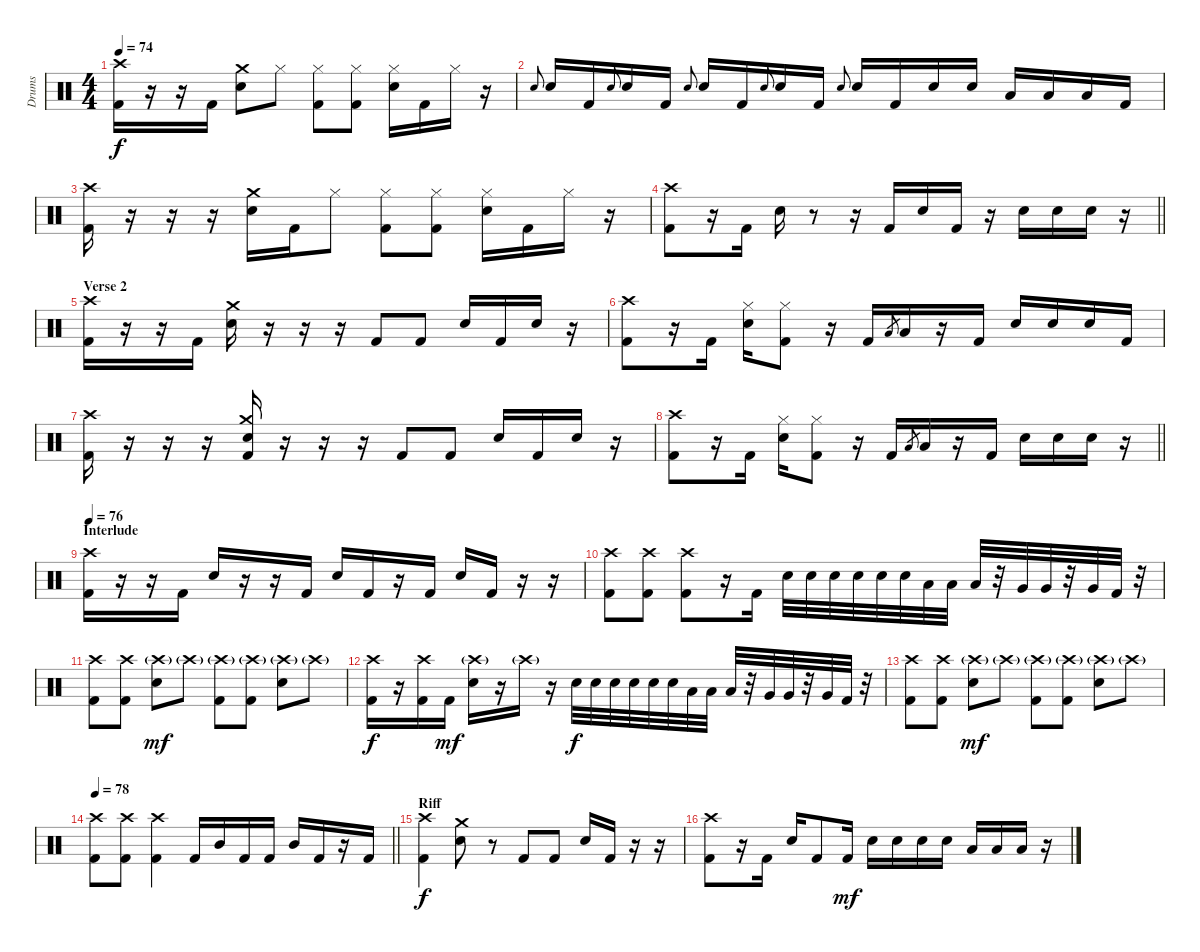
\track ("Drums" "Drums") {instrument percussion}
\staff {score}
\articulation defaults
\ts (4 4)
\tempo 74
\clef neutral
\ks c
("Crash high (hit)" "Kick (hit) 2").16{dy f} r.16 r.16 "Kick (hit) 2".16 ("Crash medium (hit)" "Snare (hit) 2").8 "Hi-Hat (closed)".8 ("Hi-Hat (closed)" "Kick (hit) 2").8 ("Hi-Hat (closed)" "Kick (hit) 2").8 ("Hi-Hat (closed)" "Snare (hit) 2").16 "Kick (hit) 2".16 "Hi-Hat (closed)".16 r.16 |
"Snare (hit) 2".8{gr onbeat} "Snare (hit) 2".16 "Kick (hit) 2".16 "Snare (hit) 2".8{gr onbeat} "Snare (hit) 2".16 "Kick (hit) 2".16 "Snare (hit) 2".8{gr onbeat} "Snare (hit) 2".16 "Kick (hit) 2".16 "Snare (hit) 2".8{gr onbeat} "Snare (hit) 2".16 "Kick (hit) 2".16 "Snare (hit) 2".8{gr onbeat} "Snare (hit) 2".16 "Kick (hit) 2".16 "Snare (hit) 2".16 "Snare (hit) 2".16 "Low Tom (hit)".16 "Low Tom (hit)".16 "Low Floor Tom (hit)".16 "Kick (hit) 2".16 |
("Crash high (hit)" "Kick (hit) 2").16 r.16 r.16 r.16 ("Crash medium (hit)" "Snare (hit) 2").16 "Kick (hit) 2".16 "Hi-Hat (closed)".8 ("Hi-Hat (closed)" "Kick (hit) 2").8 ("Hi-Hat (closed)" "Kick (hit) 2").8 ("Hi-Hat (closed)" "Snare (hit) 2").16 "Kick (hit) 2".16 "Hi-Hat (closed)".16 r.16 |
\barLineRight lightlight
("Crash high (hit)" "Kick (hit) 2").8 r.16 "Kick (hit) 2".16 "Snare (hit) 2".16 r.8 r.16 "Kick (hit) 2".16 "Snare (hit) 2".16 "Kick (hit) 2".16 r.16 "Snare (hit) 2".16 "Snare (hit) 2".16 "Snare (hit) 2".16 r.16 |
\section ("" "Verse 2")
("Crash high (hit)" "Kick (hit) 2").16 r.16 r.16 "Kick (hit) 2".16 ("Crash medium (hit)" "Snare (hit) 2").16 r.16 r.16 r.16 "Kick (hit) 2".8 "Kick (hit) 2".8 "Snare (hit) 2".16 "Kick (hit) 2".16 "Snare (hit) 2".16 r.16 |
("Crash high (hit)" "Kick (hit) 2").8 r.16 "Kick (hit) 2".16 ("Hi-Hat (closed)" "Snare (hit) 2").16 ("Hi-Hat (closed)" "Kick (hit) 2").8 r.16 "Kick (hit) 2".16 "Low Tom (hit)".8{gr} "Low Tom (hit)".16 r.16 "Kick (hit) 2".16 "Snare (hit) 2".16 "Snare (hit) 2".16 "Snare (hit) 2".16 "Kick (hit) 2".16 |
("Crash high (hit)" "Kick (hit) 2").16 r.16 r.16 r.16 ("Crash medium (hit)" "Snare (hit) 2" "Kick (hit) 2").16 r.16 r.16 r.16 "Kick (hit) 2".8 "Kick (hit) 2".8 "Snare (hit) 2".16 "Kick (hit) 2".16 "Snare (hit) 2".16 r.16 |
\barLineRight lightlight
("Crash high (hit)" "Kick (hit) 2").8 r.16 "Kick (hit) 2".16 ("Hi-Hat (closed)" "Snare (hit) 2").16 ("Hi-Hat (closed)" "Kick (hit) 2").8 r.16 "Kick (hit) 2".16 "Low Tom (hit)".8{gr} "Low Tom (hit)".16 r.16 "Kick (hit) 2".16 "Snare (hit) 2".16 "Snare (hit) 2".16 "Snare (hit) 2".16 r.16 |
\section ("" "Interlude")
\tempo 76
("Crash high (hit)" "Kick (hit) 2").16 r.16 r.16 "Kick (hit) 2".16 "Snare (hit) 2".16 r.16 r.16 "Kick (hit) 2".16 "Snare (hit) 2".16 "Kick (hit) 2".16 r.16 "Kick (hit) 2".16 "Snare (hit) 2".16 "Kick (hit) 2".16 r.16 r.16 |
("Crash high (hit)" "Kick (hit) 2").8 ("Crash high (hit)" "Kick (hit) 2").8 ("Crash high (hit)" "Kick (hit) 2").8 r.16 "Kick (hit) 2".16 "Snare (hit) 2".32 "Snare (hit) 2".32 "Snare (hit) 2".32 "Snare (hit) 2".32 "Snare (hit) 2".32 "Snare (hit) 2".32 "Low Tom (hit)".32 "Low Tom (hit)".32 "Low Tom (hit)".32 r.32 "Very Low Tom (hit)".32 "Very Low Tom (hit)".32 r.32 "Very Low Tom (hit)".32 "Kick (hit) 2".32 r.32 |
("Crash high (hit)" "Kick (hit) 2").8 ("Crash high (hit)" "Kick (hit) 2").8 ("Crash high (hit)"{g} "Snare (hit) 2").8{dy mf} "Crash high (hit)"{g}.8 ("Crash high (hit)"{g} "Kick (hit) 2").8 ("Crash high (hit)"{g} "Kick (hit) 2").8 ("Crash high (hit)"{g} "Snare (hit) 2").8 "Crash high (hit)"{g}.8 |
("Crash high (hit)" "Kick (hit) 2").16{dy f} r.16 ("Crash high (hit)" "Kick (hit) 2").16 "Kick (hit) 2".16{dy mf} ("Crash high (hit)"{g} "Snare (hit) 2").16 r.16 "Crash high (hit)"{g}.16 r.16 "Snare (hit) 2".32{dy f} "Snare (hit) 2".32 "Snare (hit) 2".32 "Snare (hit) 2".32 "Snare (hit) 2".32 "Snare (hit) 2".32 "Low Tom (hit)".32 "Low Tom (hit)".32 "Low Tom (hit)".32 r.32 "Very Low Tom (hit)".32 "Very Low Tom (hit)".32 r.32 "Very Low Tom (hit)".32 "Kick (hit) 2".32 r.32 |
("Crash high (hit)" "Kick (hit) 2").8 ("Crash high (hit)" "Kick (hit) 2").8 ("Crash high (hit)"{g} "Snare (hit) 2").8{dy mf} "Crash high (hit)"{g}.8 ("Crash high (hit)"{g} "Kick (hit) 2").8 ("Crash high (hit)"{g} "Kick (hit) 2").8 ("Crash high (hit)"{g} "Snare (hit) 2").8 "Crash high (hit)"{g}.8 |
\tempo 78
\barLineRight lightlight
("Crash high (hit)" "Kick (hit) 2").8 ("Crash high (hit)" "Kick (hit) 2").8 ("Crash high (hit)" "Kick (hit) 2").4 "Kick (hit) 2".16 "Mid Tom (hit)".16 "Kick (hit) 2".16 "Kick (hit) 2".16 "Mid Tom (hit)".16 "Kick (hit) 2".16 r.16 "Kick (hit) 2".16 |
\section ("" "Riff")
("Crash high (hit)" "Kick (hit) 2").4{dy f} ("Crash medium (hit)" "Snare (hit) 2").8 r.8 "Kick (hit) 2".8 "Kick (hit) 2".8 "Snare (hit) 2".16 "Kick (hit) 2".16 r.16 r.16 |
("Crash high (hit)" "Kick (hit) 2").8 r.16 "Kick (hit) 2".16 "Snare (hit) 2".16 "Kick (hit) 2".8 "Kick (hit) 2".16{dy mf} "Snare (hit) 2".16 "Snare (hit) 2".16 "Snare (hit) 2".16 "Snare (hit) 2".16 "Low Tom (hit)".16 "Low Tom (hit)".16 "Low Tom (hit)".16 r.16
